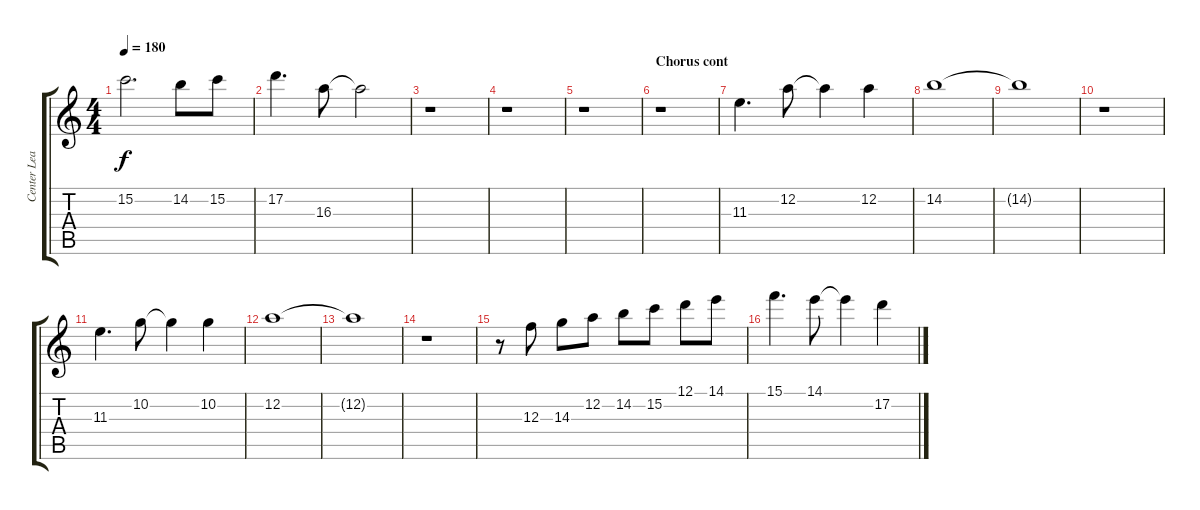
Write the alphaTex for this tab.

\track ("Center Lead 1" "Center Lea") {instrument overdrivenguitar}
\staff {score tabs}
\tuning (D4 A3 F3 C3 G2 C2) {hide}
\ts (4 4)
\tempo 180
\clef g2
\ks aminor
15.2.2{d dy f} 14.2.8 15.2.8 |
17.2.4{d} 16.3.8 16.3{t}.2 |
r.1 |
r.1 |
r.1 |
\section ("" "Chorus cont")
r.1 |
11.3.4{d} 12.2.8 12.2{t}.4 12.2.4 |
14.2.1 |
14.2{t}.1 |
r.1 |
11.3.4{d} 10.2.8 10.2{t}.4 10.2.4 |
12.2.1 |
12.2{t}.1 |
r.1 |
r.8 12.3.8 14.3.8 12.2.8 14.2.8 15.2.8 12.1.8 14.1.8 |
15.1.4{d} 14.1.8 14.1{t}.4 17.2.4
